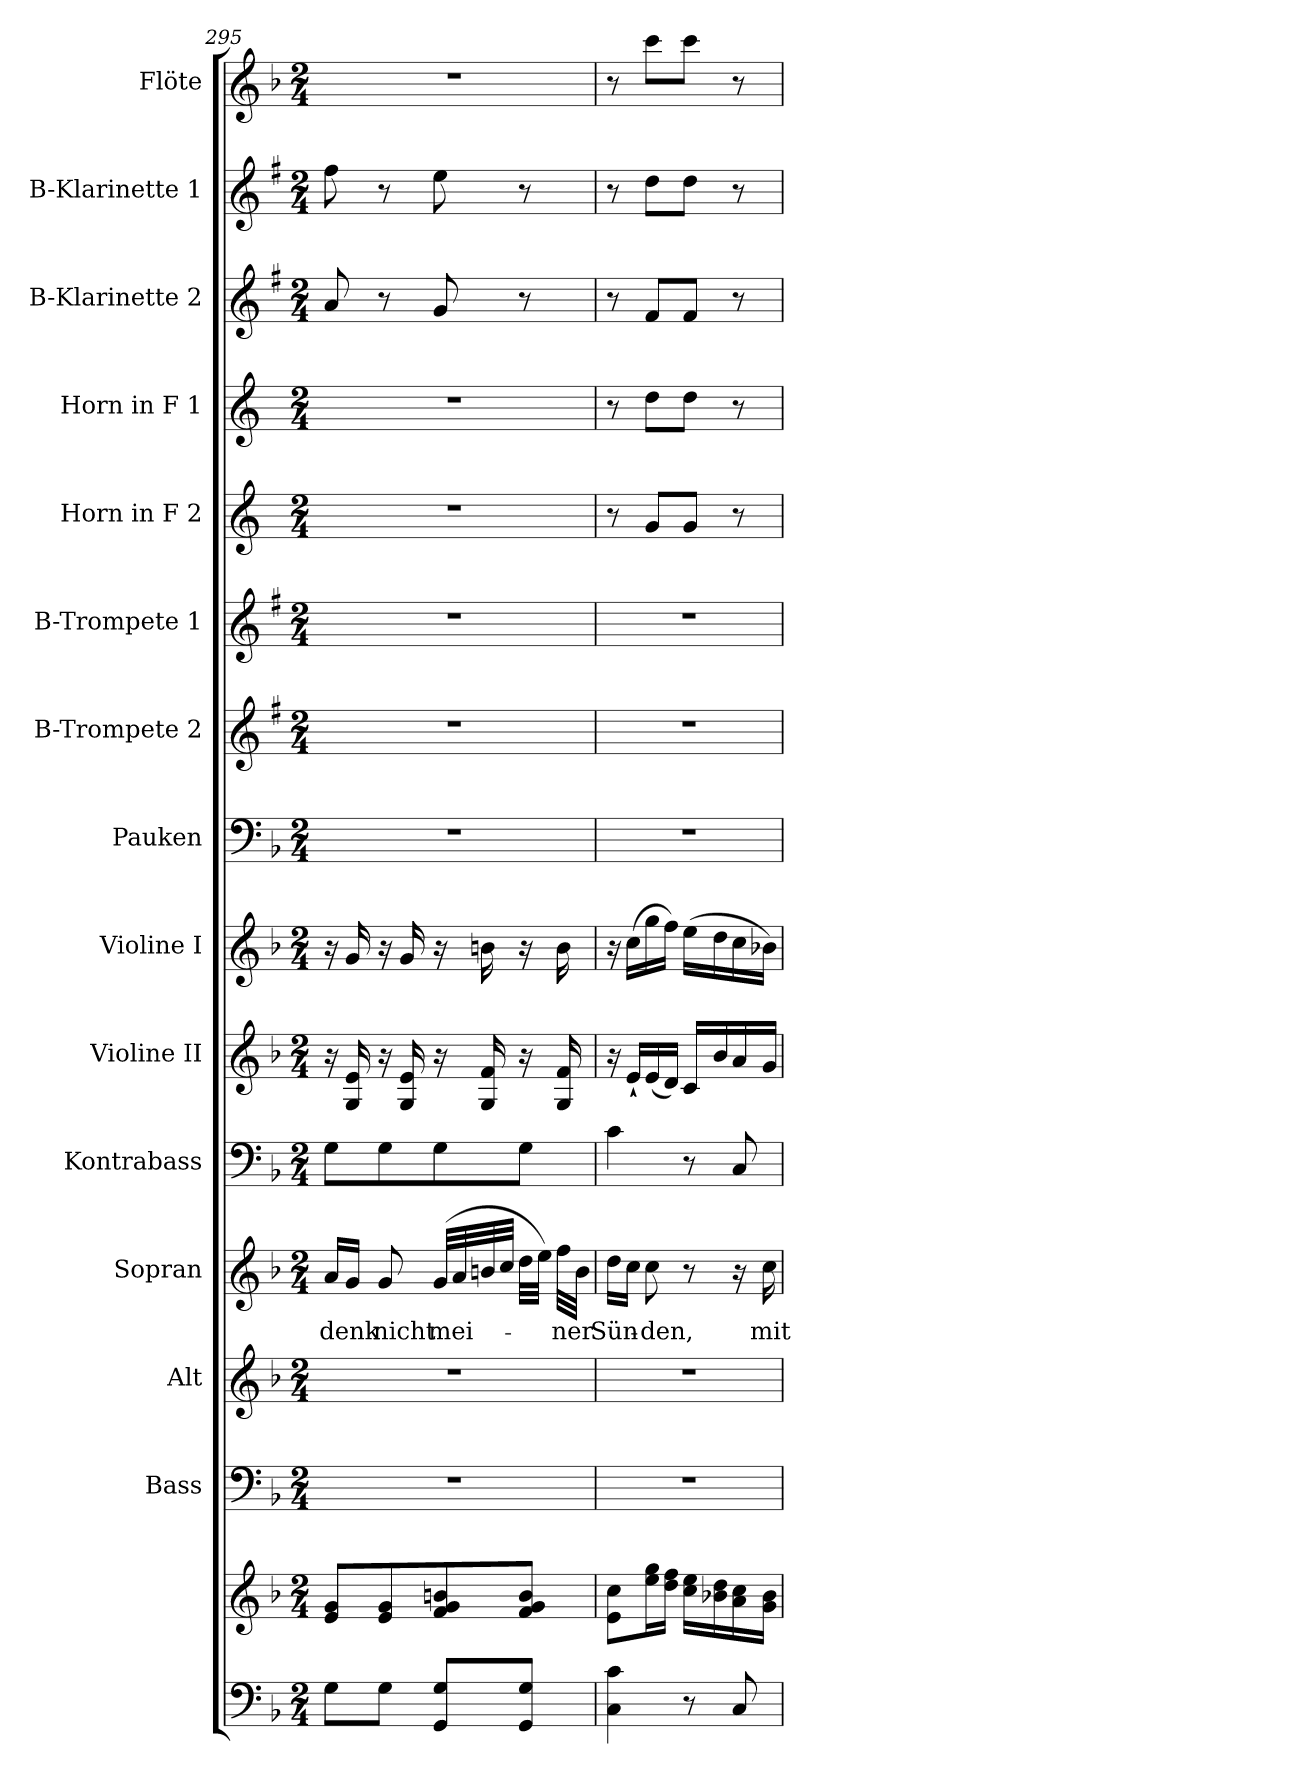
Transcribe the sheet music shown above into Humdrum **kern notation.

**kern	**kern	**kern	**kern	**kern	**text	**kern	**kern	**kern	**kern	**kern	**kern	**kern	**kern	**kern	**kern	**kern
*part15	*part15	*part14	*part13	*part12	*part12	*part11	*part10	*part9	*part8	*part7	*part6	*part5	*part4	*part3	*part2	*part1
*staff16	*staff15	*staff14	*staff13	*staff12	*staff12	*staff11	*staff10	*staff9	*staff8	*staff7	*staff6	*staff5	*staff4	*staff3	*staff2	*staff1
*	*	*I"Bass	*I"Alt	*I"Sopran	*	*I"Kontrabass	*I"Violine II	*I"Violine I	*I"Pauken	*I"B-Trompete 2	*I"B-Trompete 1	*I"Horn in F 2	*I"Horn in F 1	*I"B-Klarinette 2	*I"B-Klarinette 1	*I"Flöte
*	*	*I'B.	*I'A.	*I'S.	*	*I'Kb.	*I'Vl. II	*I'Vl. I	*I'Pk.	*I'B Trp. 2	*I'B Trp. 1	*	*	*I'B Kl. 2	*I'B Kl. 1	*I'Fl.
*clefF4	*clefG2	*clefF4	*clefG2	*clefG2	*	*clefF4	*clefG2	*clefG2	*clefF4	*clefG2	*clefG2	*clefG2	*clefG2	*clefG2	*clefG2	*clefG2
*	*	*	*	*	*	*ITrd7c12	*	*	*	*ITrd1c2	*ITrd1c2	*ITrd4c7	*ITrd4c7	*ITrd1c2	*ITrd1c2	*
*k[b-]	*k[b-]	*k[b-]	*k[b-]	*k[b-]	*	*k[b-]	*k[b-]	*k[b-]	*k[b-]	*k[b-]	*k[b-]	*k[b-]	*k[b-]	*k[b-]	*k[b-]	*k[b-]
*F:	*F:	*F:	*F:	*F:	*	*F:	*F:	*F:	*F:	*F:	*F:	*F:	*F:	*F:	*F:	*F:
*M2/4	*M2/4	*M2/4	*M2/4	*M2/4	*	*M2/4	*M2/4	*M2/4	*M2/4	*M2/4	*M2/4	*M2/4	*M2/4	*M2/4	*M2/4	*M2/4
=295	=295	=295	=295	=295	=295	=295	=295	=295	=295	=295	=295	=295	=295	=295	=295	=295
!	!	!	!	!	!LO:LY:b	!	!	!	!	!	!	!	!	!	!	!
8G\L	8e/ 8g/L	2r	2r	16a/LL	denk	8GG\L	16r	16r	2r	2r	2r	2r	2r	8g/	8ee\	2r
.	.	.	.	16g/JJ	.	.	16G/ 16e/	16g/	.	.	.	.	.	.	.	.
!	!	!	!	!	!LO:LY:b	!	!	!	!	!	!	!	!	!	!	!
8G\J	8e/ 8g/	.	.	8g/	nicht	8GG\	16r	16r	.	.	.	.	.	8r	8r	.
.	.	.	.	.	.	.	16G/ 16e/	16g/	.	.	.	.	.	.	.	.
!	!	!	!	!	!LO:LY:b	!	!	!	!	!	!	!	!	!	!	!
8GG/ 8G/L	8f/ 8g/ 8bn/	.	.	(>32g/LLL	mei-	8GG\	16r	16r	.	.	.	.	.	8f/	8dd\	.
.	.	.	.	32a/	.	.	.	.	.	.	.	.	.	.	.	.
.	.	.	.	32bn/	.	.	16G/ 16f/	16bn\	.	.	.	.	.	.	.	.
.	.	.	.	32cc/JJJ	.	.	.	.	.	.	.	.	.	.	.	.
8GG/ 8G/J	8f/ 8g/ 8b/J	.	.	32dd\LLL	.	8GG\J	16r	16r	.	.	.	.	.	8r	8r	.
.	.	.	.	32ee\JJJ)	.	.	.	.	.	.	.	.	.	.	.	.
!	!	!	!	!	!LO:LY:b	!	!	!	!	!	!	!	!	!	!	!
.	.	.	.	32ff\LLL	-ner	.	16G/ 16f/	16b\	.	.	.	.	.	.	.	.
.	.	.	.	32b\JJJ	.	.	.	.	.	.	.	.	.	.	.	.
!!LO:PB:g=z
=296	=296	=296	=296	=296	=296	=296	=296	=296	=296	=296	=296	=296	=296	=296	=296	=296
!	!	!	!	!	!LO:LY:b	!	!	!	!	!	!	!	!	!	!	!
4C\ 4c\	8e\ 8cc\L	2r	2r	16dd\LL	Sün-	4C\	16r	16r	2r	2r	2r	8r	8r	8r	8r	8r
.	.	.	.	16cc\JJ	.	.	16e`</LL	(>16cc\LL	.	.	.	.	.	.	.	.
!	!	!	!	!	!LO:LY:b	!	!	!	!	!	!	!	!	!	!	!
.	16ee\ 16gg\L	.	.	8cc\	-den,	.	(<16e/	16gg\	.	.	.	8c/L	8g\L	8e/L	8cc\L	8ccc\L
.	16dd\ 16ff\JJ	.	.	.	.	.	16d/JJ)	16ff\JJ)	.	.	.	.	.	.	.	.
8r	16cc\ 16ee\LL	.	.	8r	.	8r	16c/LL	(>16ee\LL	.	.	.	8c/J	8g\J	8e/J	8cc\J	8ccc\J
.	16b-X\ 16dd\	.	.	.	.	.	16b-/	16dd\	.	.	.	.	.	.	.	.
8C/	16a\ 16cc\	.	.	16r	.	8CC/	16a/	16cc\	.	.	.	8r	8r	8r	8r	8r
!	!	!	!	!	!LO:LY:b	!	!	!	!	!	!	!	!	!	!	!
.	16g\ 16b-\JJ	.	.	16cc\	mit	.	16g/JJ	16b-X\JJ)	.	.	.	.	.	.	.	.
=	=	=	=	=	=	=	=	=	=	=	=	=	=	=	=	=
*-	*-	*-	*-	*-	*-	*-	*-	*-	*-	*-	*-	*-	*-	*-	*-	*-
